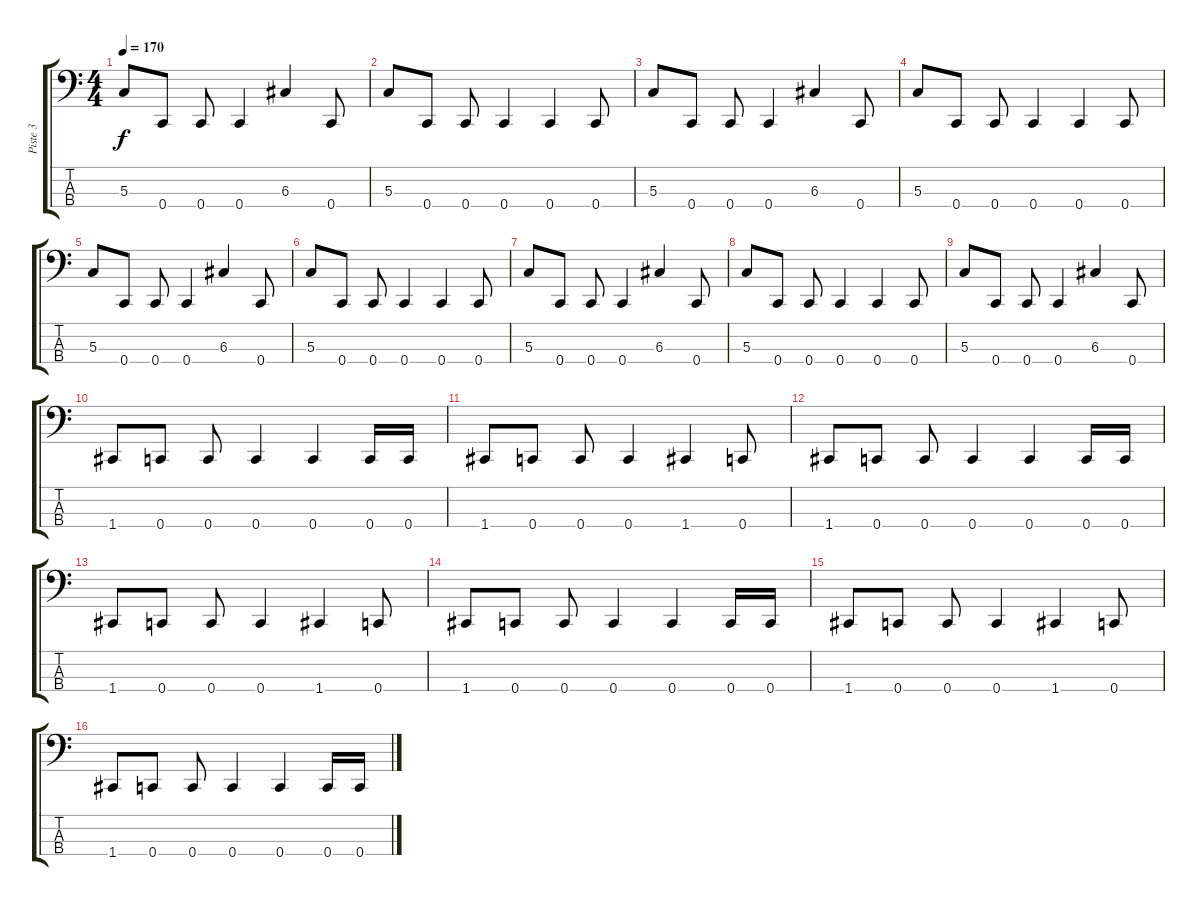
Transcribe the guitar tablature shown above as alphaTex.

\track ("Piste 3" "Piste 3") {instrument electricbassfinger}
\staff {score tabs}
\tuning (F2 C2 G1 C1) {hide}
\ts (4 4)
\tempo 170
\clef f4
\ks c
5.3.8{dy f} 0.4.8 0.4.8 0.4.4 6.3.4 0.4.8 |
5.3.8 0.4.8 0.4.8 0.4.4 0.4.4 0.4.8 |
5.3.8 0.4.8 0.4.8 0.4.4 6.3.4 0.4.8 |
5.3.8 0.4.8 0.4.8 0.4.4 0.4.4 0.4.8 |
5.3.8 0.4.8 0.4.8 0.4.4 6.3.4 0.4.8 |
5.3.8 0.4.8 0.4.8 0.4.4 0.4.4 0.4.8 |
5.3.8 0.4.8 0.4.8 0.4.4 6.3.4 0.4.8 |
5.3.8 0.4.8 0.4.8 0.4.4 0.4.4 0.4.8 |
5.3.8 0.4.8 0.4.8 0.4.4 6.3.4 0.4.8 |
1.4.8 0.4.8 0.4.8 0.4.4 0.4.4 0.4.16 0.4.16 |
1.4.8 0.4.8 0.4.8 0.4.4 1.4.4 0.4.8 |
1.4.8 0.4.8 0.4.8 0.4.4 0.4.4 0.4.16 0.4.16 |
1.4.8 0.4.8 0.4.8 0.4.4 1.4.4 0.4.8 |
1.4.8 0.4.8 0.4.8 0.4.4 0.4.4 0.4.16 0.4.16 |
1.4.8 0.4.8 0.4.8 0.4.4 1.4.4 0.4.8 |
1.4.8 0.4.8 0.4.8 0.4.4 0.4.4 0.4.16 0.4.16
